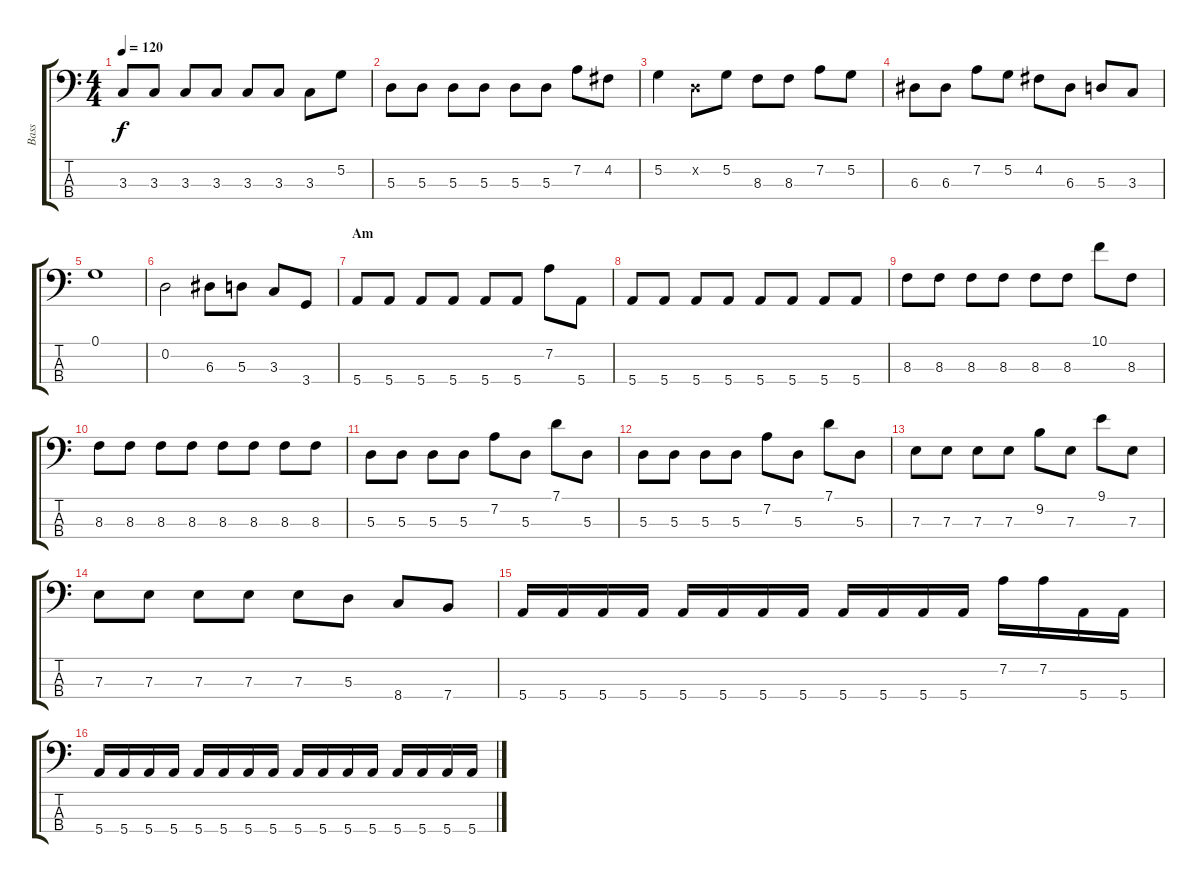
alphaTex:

\track ("Bass" "Bass") {instrument electricbassfinger}
\staff {score tabs}
\tuning (G2 D2 A1 E1) {hide}
\ts (4 4)
\tempo 120
\clef f4
\ks c
3.3.8{dy f} 3.3.8 3.3.8 3.3.8 3.3.8 3.3.8 3.3.8 5.2.8 |
5.3.8 5.3.8 5.3.8 5.3.8 5.3.8 5.3.8 7.2.8 4.2.8 |
5.2.4 0.2{x}.8 5.2.8 8.3.8 8.3.8 7.2.8 5.2.8 |
6.3.8 6.3.8 7.2.8 5.2.8 4.2.8 6.3.8 5.3.8 3.3.8 |
0.1.1 |
0.2.2 6.3.8 5.3.8 3.3.8 3.4.8 |
\section ("" "Am")
5.4.8 5.4.8 5.4.8 5.4.8 5.4.8 5.4.8 7.2.8 5.4.8 |
5.4.8 5.4.8 5.4.8 5.4.8 5.4.8 5.4.8 5.4.8 5.4.8 |
8.3.8 8.3.8 8.3.8 8.3.8 8.3.8 8.3.8 10.1.8 8.3.8 |
8.3.8 8.3.8 8.3.8 8.3.8 8.3.8 8.3.8 8.3.8 8.3.8 |
5.3.8 5.3.8 5.3.8 5.3.8 7.2.8 5.3.8 7.1.8 5.3.8 |
5.3.8 5.3.8 5.3.8 5.3.8 7.2.8 5.3.8 7.1.8 5.3.8 |
7.3.8 7.3.8 7.3.8 7.3.8 9.2.8 7.3.8 9.1.8 7.3.8 |
7.3.8 7.3.8 7.3.8 7.3.8 7.3.8 5.3.8 8.4.8 7.4.8 |
5.4.16 5.4.16 5.4.16 5.4.16 5.4.16 5.4.16 5.4.16 5.4.16 5.4.16 5.4.16 5.4.16 5.4.16 7.2.16 7.2.16 5.4.16 5.4.16 |
5.4.16 5.4.16 5.4.16 5.4.16 5.4.16 5.4.16 5.4.16 5.4.16 5.4.16 5.4.16 5.4.16 5.4.16 5.4.16 5.4.16 5.4.16 5.4.16
